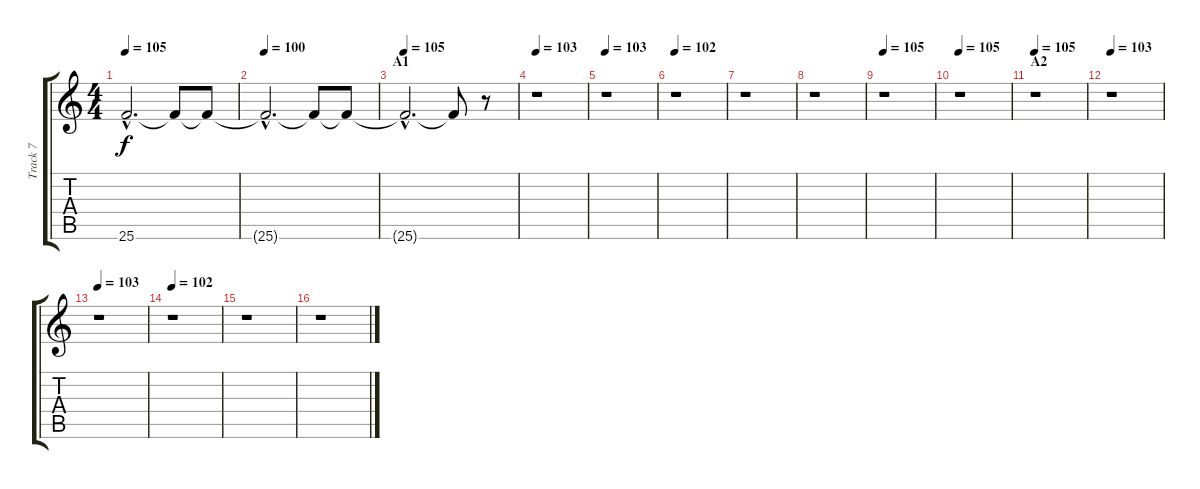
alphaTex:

\track ("Track 7" "Track 7") {instrument applause}
\staff {score tabs}
\tuning (E4 B3 G3 D3 A2 E2) {hide}
\ts (4 4)
\tempo 105
\clef g2
\ks c
25.6{hac t}.2{d dy f} 25.6{t}.8 25.6{t}.8 |
\tempo 100
25.6{hac t}.2{d} 25.6{t}.8 25.6{t}.8 |
\section ("" "A1")
\tempo 105
25.6{hac t}.2{d} 25.6{t}.8 r.8 |
\tempo 103
r.1 |
\tempo 103
r.1 |
\tempo 102
r.1 |
r.1 |
r.1 |
\tempo 105
r.1 |
\tempo 105
r.1 |
\section ("" "A2")
\tempo 105
r.1 |
\tempo 103
r.1 |
\tempo 103
r.1 |
\tempo 102
r.1 |
r.1 |
r.1
